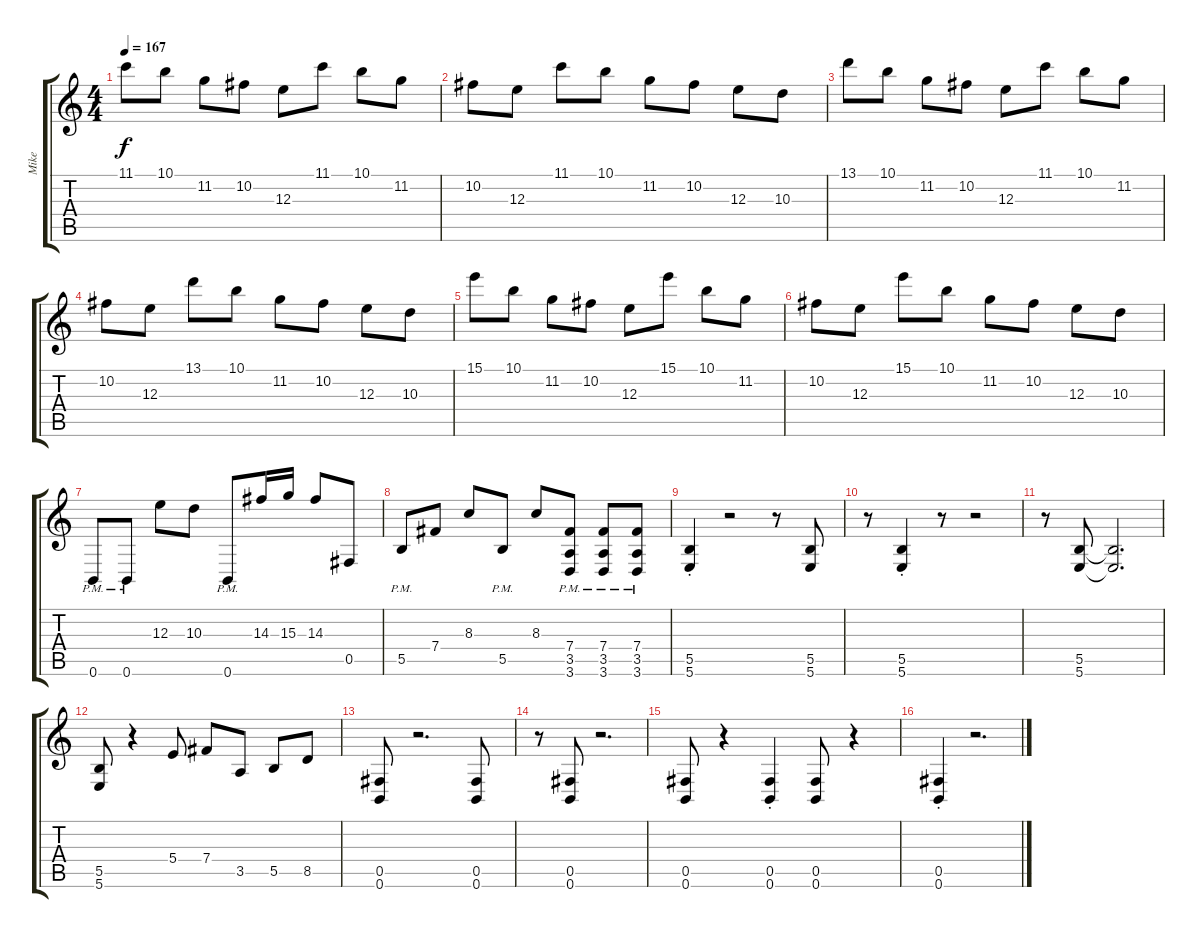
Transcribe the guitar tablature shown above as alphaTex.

\track ("Mike" "Mike") {instrument distortionguitar}
\staff {score tabs}
\tuning (Db4 Ab3 E3 B2 Gb2 B1) {hide}
\ts (4 4)
\tempo 167
\clef g2
\ks c
11.1.8{dy f} 10.1.8 11.2.8 10.2.8 12.3.8 11.1.8 10.1.8 11.2.8 |
10.2.8 12.3.8 11.1.8 10.1.8 11.2.8 10.2.8 12.3.8 10.3.8 |
13.1.8 10.1.8 11.2.8 10.2.8 12.3.8 11.1.8 10.1.8 11.2.8 |
10.2.8 12.3.8 13.1.8 10.1.8 11.2.8 10.2.8 12.3.8 10.3.8 |
15.1.8 10.1.8 11.2.8 10.2.8 12.3.8 15.1.8 10.1.8 11.2.8 |
10.2.8 12.3.8 15.1.8 10.1.8 11.2.8 10.2.8 12.3.8 10.3.8 |
0.6{pm}.8 0.6{pm}.8 12.3.8 10.3.8 0.6{pm}.8 14.3.16 15.3.16 14.3.8 0.5.8 |
5.5{pm}.8 7.4.8 8.3.8 5.5{pm}.8 8.3.8 (7.4{pm} 3.5{pm} 3.6{pm}).8 (7.4{pm} 3.5{pm} 3.6{pm}).8 (7.4{pm} 3.5{pm} 3.6{pm}).8 |
(5.5{st} 5.6{st}).4 r.2 r.8 (5.5 5.6).8 |
r.8 (5.5{st} 5.6{st}).4 r.8 r.2 |
r.8 (5.5 5.6).8 (5.5{t} 5.6{t}).2{d} |
(5.5 5.6).8 r.4 5.4.8 7.4.8 3.5.8 5.5.8 8.5.8 |
(0.5 0.6).8 r.2{d} (0.5 0.6).8 |
r.8 (0.5 0.6).8 r.2{d} |
(0.5 0.6).8 r.4 (0.5{st} 0.6{st}).4 (0.5 0.6).8 r.4 |
(0.5{st} 0.6{st}).4 r.2{d}
